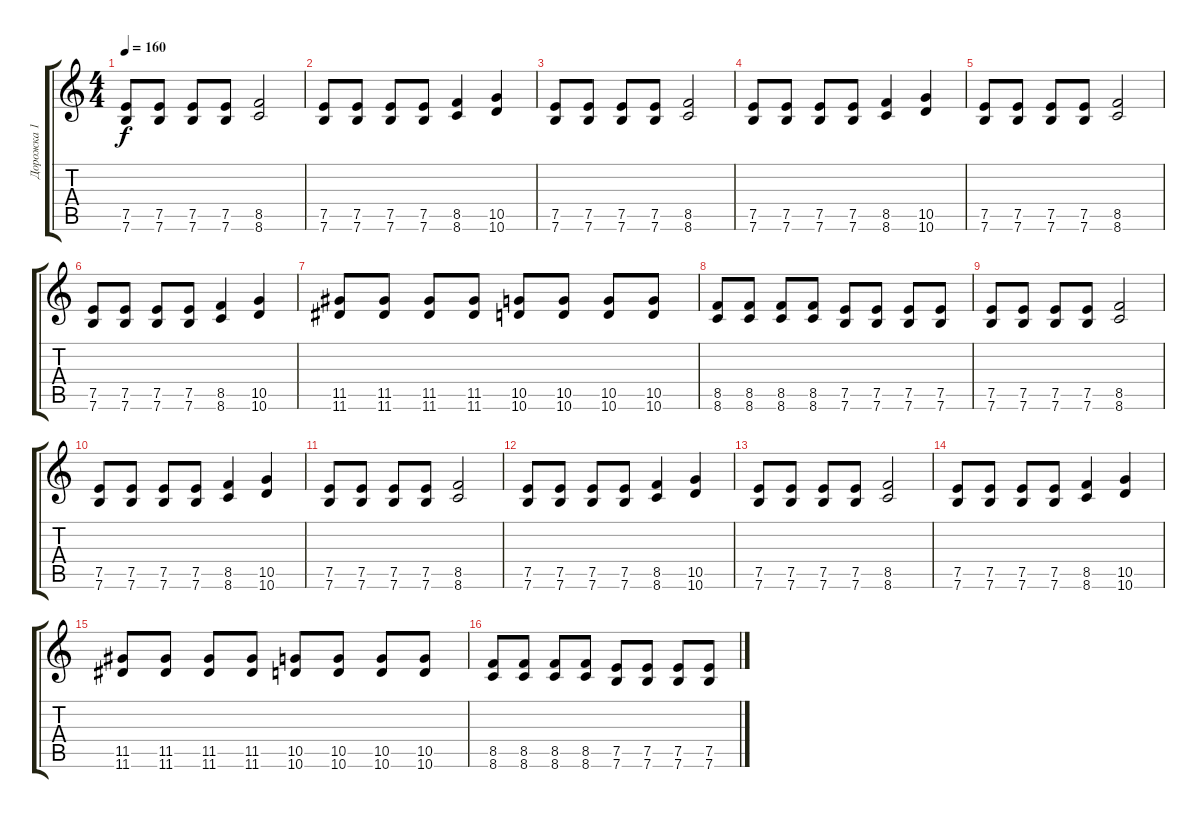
\track ("Дорожка 1" "Дорожка 1") {instrument overdrivenguitar}
\staff {score tabs}
\tuning (E4 B3 G3 D3 A2 E2) {hide}
\ts (4 4)
\tempo 160
\clef g2
\ks c
(7.5 7.6).8{dy f} (7.5 7.6).8 (7.5 7.6).8 (7.5 7.6).8 (8.5 8.6).2 |
(7.5 7.6).8 (7.5 7.6).8 (7.5 7.6).8 (7.5 7.6).8 (8.5 8.6).4 (10.5 10.6).4 |
(7.5 7.6).8 (7.5 7.6).8 (7.5 7.6).8 (7.5 7.6).8 (8.5 8.6).2 |
(7.5 7.6).8 (7.5 7.6).8 (7.5 7.6).8 (7.5 7.6).8 (8.5 8.6).4 (10.5 10.6).4 |
(7.5 7.6).8 (7.5 7.6).8 (7.5 7.6).8 (7.5 7.6).8 (8.5 8.6).2 |
(7.5 7.6).8 (7.5 7.6).8 (7.5 7.6).8 (7.5 7.6).8 (8.5 8.6).4 (10.5 10.6).4 |
(11.5 11.6).8 (11.5 11.6).8 (11.5 11.6).8 (11.5 11.6).8 (10.5 10.6).8 (10.5 10.6).8 (10.5 10.6).8 (10.5 10.6).8 |
(8.5 8.6).8 (8.5 8.6).8 (8.5 8.6).8 (8.5 8.6).8 (7.5 7.6).8 (7.5 7.6).8 (7.5 7.6).8 (7.5 7.6).8 |
(7.5 7.6).8 (7.5 7.6).8 (7.5 7.6).8 (7.5 7.6).8 (8.5 8.6).2 |
(7.5 7.6).8 (7.5 7.6).8 (7.5 7.6).8 (7.5 7.6).8 (8.5 8.6).4 (10.5 10.6).4 |
(7.5 7.6).8 (7.5 7.6).8 (7.5 7.6).8 (7.5 7.6).8 (8.5 8.6).2 |
(7.5 7.6).8 (7.5 7.6).8 (7.5 7.6).8 (7.5 7.6).8 (8.5 8.6).4 (10.5 10.6).4 |
(7.5 7.6).8 (7.5 7.6).8 (7.5 7.6).8 (7.5 7.6).8 (8.5 8.6).2 |
(7.5 7.6).8 (7.5 7.6).8 (7.5 7.6).8 (7.5 7.6).8 (8.5 8.6).4 (10.5 10.6).4 |
(11.5 11.6).8 (11.5 11.6).8 (11.5 11.6).8 (11.5 11.6).8 (10.5 10.6).8 (10.5 10.6).8 (10.5 10.6).8 (10.5 10.6).8 |
(8.5 8.6).8 (8.5 8.6).8 (8.5 8.6).8 (8.5 8.6).8 (7.5 7.6).8 (7.5 7.6).8 (7.5 7.6).8 (7.5 7.6).8
